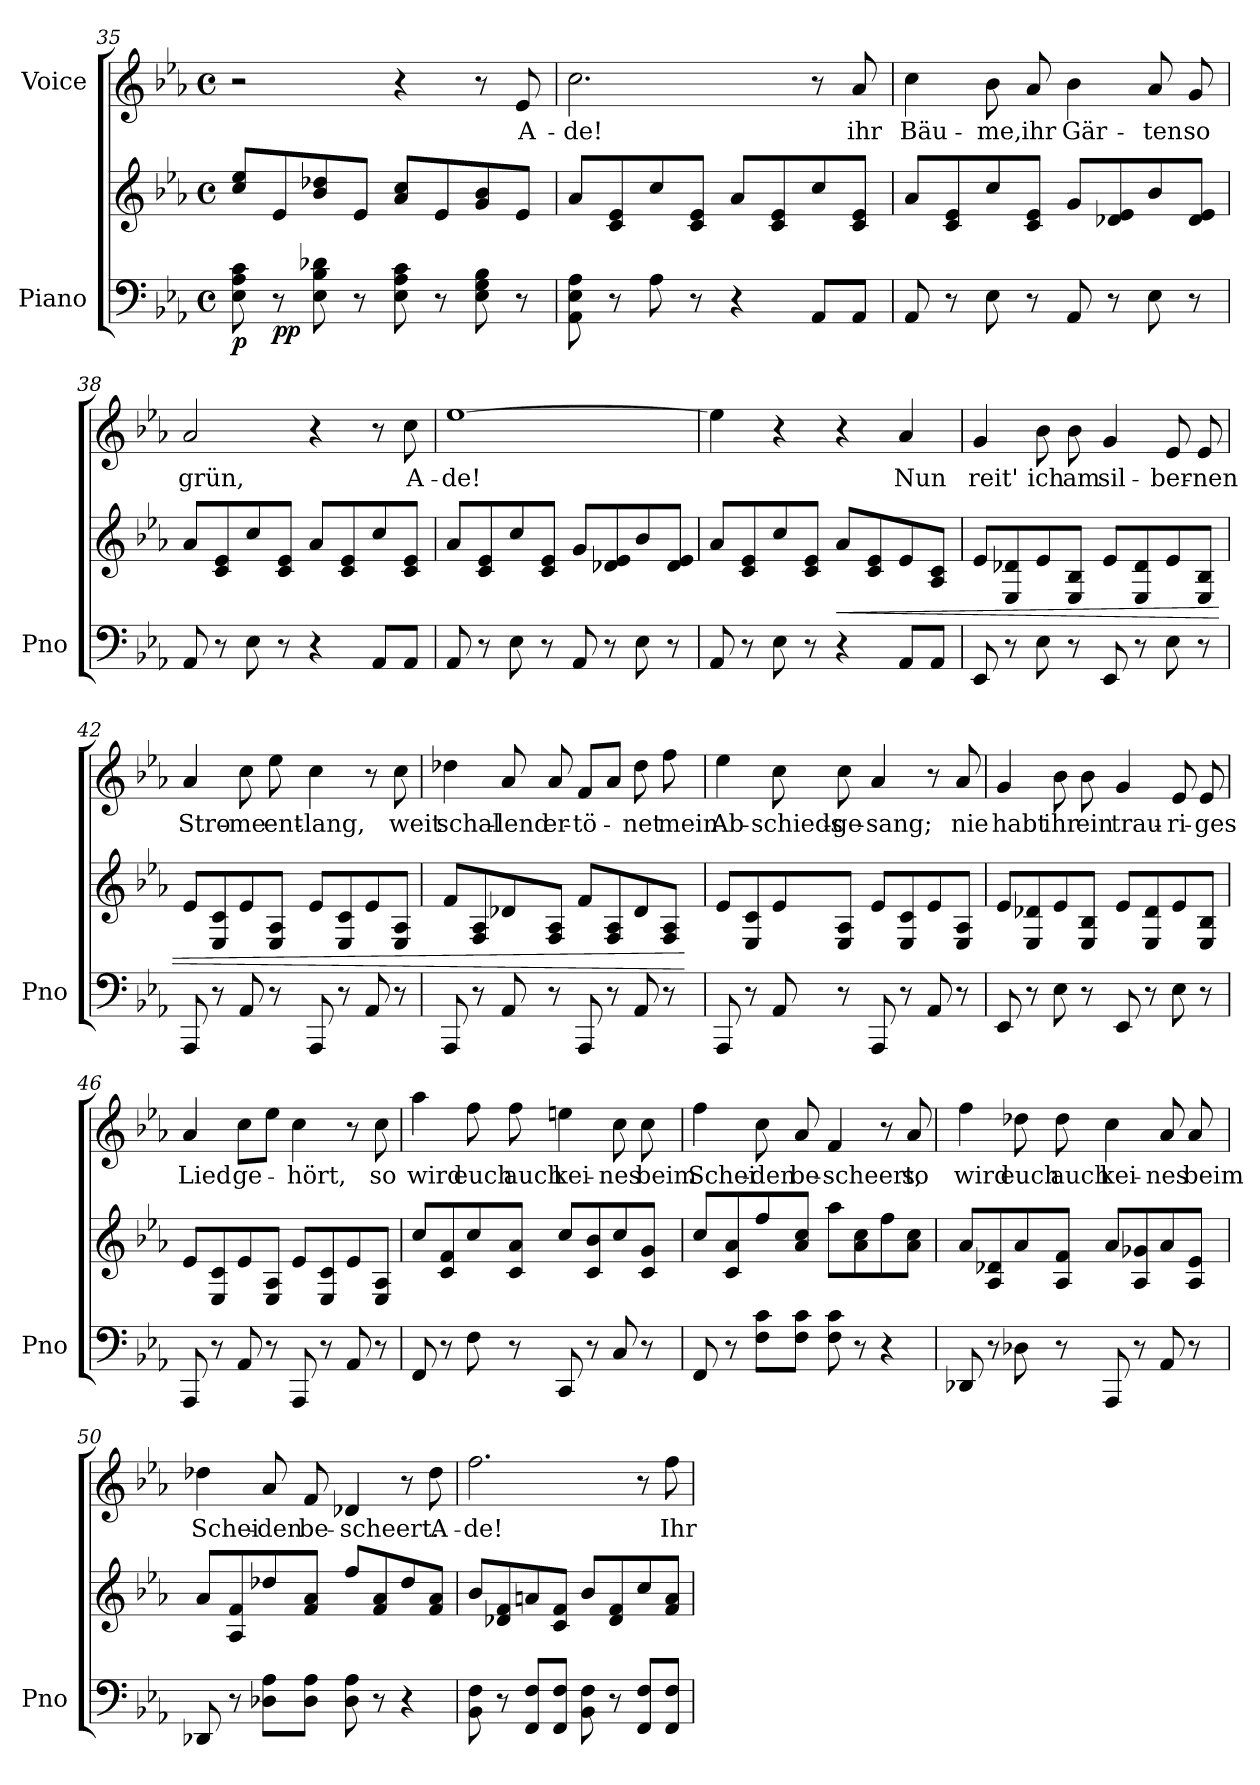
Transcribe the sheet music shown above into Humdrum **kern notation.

**kern	**kern	**dynam	**kern	**text
*part2	*part2	*part2	*part1	*part1
*staff3	*staff2	*staff2/3	*staff1	*staff1
*I"Piano	*	*	*I"Voice	*
*I'Pno	*	*	*	*
!!LO:LB:g=z
*clefF4	*clefG2	*	*clefG2	*
*k[b-e-a-]	*k[b-e-a-]	*	*k[b-e-a-]	*
*M4/4	*M4/4	*	*M4/4	*
*met(c)	*met(c)	*	*met(c)	*
=35	=35	=35	=35	=35
!	!	!LO:DY:b=2	!	!
8E-\ 8A-\ 8c\	8cc/ 8ee-/L	p	2r	.
!	!	!LO:DY:b=2	!	!
8r	8e-/	pp	.	.
8E-\ 8B-\ 8d-X\	8b-/ 8dd-X/	.	.	.
8r	8e-/J	.	.	.
8E-\ 8A-\ 8c\	8a-/ 8cc/L	.	4r	.
8r	8e-/	.	.	.
8E-\ 8G\ 8B-\	8g/ 8b-/	.	8r	.
!	!	!	!	!LO:LY:b
8r	8e-/J	.	8e-/	A-
=36	=36	=36	=36	=36
!	!	!	!	!LO:LY:b
8AA-\ 8E-\ 8A-\	8a-/L	.	2.cc\	-de!
8r	8c/ 8e-/	.	.	.
8A-\	8cc/	.	.	.
8r	8c/ 8e-/J	.	.	.
4r	8a-/L	.	.	.
.	8c/ 8e-/	.	.	.
8AA-/L	8cc/	.	8r	.
!	!	!	!	!LO:LY:b
8AA-/J	8c/ 8e-/J	.	8a-/	ihr
=37	=37	=37	=37	=37
!	!	!	!	!LO:LY:b
8AA-/	8a-/L	.	4cc\	Bäu-
8r	8c/ 8e-/	.	.	.
!	!	!	!	!LO:LY:b
8E-\	8cc/	.	8b-\	-me,
!	!	!	!	!LO:LY:b
8r	8c/ 8e-/J	.	8a-/	ihr
!	!	!	!	!LO:LY:b
8AA-/	8g/L	.	4b-\	Gär-
8r	8d-X/ 8e-/	.	.	.
!	!	!	!	!LO:LY:b
8E-\	8b-/	.	8a-/	-ten
!	!	!	!	!LO:LY:b
8r	8d-/ 8e-/J	.	8g/	so
=38	=38	=38	=38	=38
!	!	!	!	!LO:LY:b
8AA-/	8a-/L	.	2a-/	grün,
8r	8c/ 8e-/	.	.	.
8E-\	8cc/	.	.	.
8r	8c/ 8e-/J	.	.	.
4r	8a-/L	.	4r	.
.	8c/ 8e-/	.	.	.
8AA-/L	8cc/	.	8r	.
!	!	!	!	!LO:LY:b
8AA-/J	8c/ 8e-/J	.	8cc\	A-
=39	=39	=39	=39	=39
!	!	!	!	!LO:LY:b
8AA-/	8a-/L	.	[1ee-	-de!
8r	8c/ 8e-/	.	.	.
8E-\	8cc/	.	.	.
8r	8c/ 8e-/J	.	.	.
8AA-/	8g/L	.	.	.
8r	8d-X/ 8e-/	.	.	.
8E-\	8b-/	.	.	.
8r	8d-/ 8e-/J	.	.	.
!!LO:LB:g=z
=40	=40	=40	=40	=40
8AA-/	8a-/L	.	4ee-\]	.
8r	8c/ 8e-/	.	.	.
8E-\	8cc/	.	4r	.
8r	8c/ 8e-/J	.	.	.
!	!	!LO:HP:b	!	!
4r	8a-/L	<	4r	.
.	8c/ 8e-/	.	.	.
!	!	!	!	!LO:LY:b
8AA-/L	8e-/	.	4a-/	Nun
8AA-/J	8A-/ 8c/J	.	.	.
=41	=41	=41	=41	=41
!	!	!	!	!LO:LY:b
8EE-/	8e-/L	.	4g/	reit'
8r	8E-/ 8d-X/	.	.	.
!	!	!	!	!LO:LY:b
8E-\	8e-/	.	8b-\	ich
!	!	!	!	!LO:LY:b
8r	8E-/ 8B-/J	.	8b-\	am
!	!	!	!	!LO:LY:b
8EE-/	8e-/L	.	4g/	sil-
8r	8E-/ 8d-/	.	.	.
!	!	!	!	!LO:LY:b
8E-\	8e-/	.	8e-/	-ber-
!	!	!	!	!LO:LY:b
8r	8E-/ 8B-/J	.	8e-/	-nen
=42	=42	=42	=42	=42
!	!	!	!	!LO:LY:b
8AAA-/	8e-/L	.	4a-/	Stro-
8r	8E-/ 8c/	.	.	.
!	!	!	!	!LO:LY:b
8AA-/	8e-/	.	8cc\	-me
!	!	!	!	!LO:LY:b
8r	8E-/ 8A-/J	.	8ee-\	ent-
!	!	!	!	!LO:LY:b
8AAA-/	8e-/L	.	4cc\	-lang,
8r	8E-/ 8c/	.	.	.
8AA-/	8e-/	.	8r	.
!	!	!	!	!LO:LY:b
8r	8E-/ 8A-/J	.	8cc\	weit
=43	=43	=43	=43	=43
!	!	!	!	!LO:LY:b
8AAA-/	8f/L	.	4dd-X\	schal-
8r	8F/ 8A-/	.	.	.
!	!	!	!	!LO:LY:b
8AA-/	8d-X/	.	8a-/	-lend
!	!	!	!	!LO:LY:b
8r	8F/ 8A-/J	.	8a-/	er-
!	!	!	!	!LO:LY:b
8AAA-/	8f/L	.	8f/L	-tö-
8r	8F/ 8A-/	.	8a-/J	.
!	!	!	!	!LO:LY:b
8AA-/	8d-/	.	8dd-\	-net
!	!	!	!	!LO:LY:b
8r	8F/ 8A-/J	.	8ff\	mein
.	.	[	.	.
!!LO:PB:g=z
=44	=44	=44	=44	=44
!	!	!	!	!LO:LY:b
8AAA-/	8e-/L	.	4ee-\	Ab-
8r	8E-/ 8c/	.	.	.
!	!	!	!	!LO:LY:b
8AA-/	8e-/	.	8cc\	-schieds-
!	!	!	!	!LO:LY:b
8r	8E-/ 8A-/J	.	8cc\	-ge-
!	!	!	!	!LO:LY:b
8AAA-/	8e-/L	.	4a-/	-sang;
8r	8E-/ 8c/	.	.	.
8AA-/	8e-/	.	8r	.
!	!	!	!	!LO:LY:b
8r	8E-/ 8A-/J	.	8a-/	nie
=45	=45	=45	=45	=45
!	!	!	!	!LO:LY:b
8EE-/	8e-/L	.	4g/	habt
8r	8E-/ 8d-X/	.	.	.
!	!	!	!	!LO:LY:b
8E-\	8e-/	.	8b-\	ihr
!	!	!	!	!LO:LY:b
8r	8E-/ 8B-/J	.	8b-\	ein
!	!	!	!	!LO:LY:b
8EE-/	8e-/L	.	4g/	trau-
8r	8E-/ 8d-/	.	.	.
!	!	!	!	!LO:LY:b
8E-\	8e-/	.	8e-/	-ri-
!	!	!	!	!LO:LY:b
8r	8E-/ 8B-/J	.	8e-/	-ges
=46	=46	=46	=46	=46
!	!	!	!	!LO:LY:b
8AAA-/	8e-/L	.	4a-/	Lied
8r	8E-/ 8c/	.	.	.
!	!	!	!	!LO:LY:b
8AA-/	8e-/	.	8cc\L	ge-
8r	8E-/ 8A-/J	.	8ee-\J	.
!	!	!	!	!LO:LY:b
8AAA-/	8e-/L	.	4cc\	-hört,
8r	8E-/ 8c/	.	.	.
8AA-/	8e-/	.	8r	.
!	!	!	!	!LO:LY:b
8r	8E-/ 8A-/J	.	8cc\	so
=47	=47	=47	=47	=47
!	!	!	!	!LO:LY:b
8FF/	8cc/L	.	4aa-\	wird
8r	8c/ 8f/	.	.	.
!	!	!	!	!LO:LY:b
8F\	8cc/	.	8ff\	euch
!	!	!	!	!LO:LY:b
8r	8c/ 8a-/J	.	8ff\	auch
!	!	!	!	!LO:LY:b
8CC/	8cc/L	.	4een\	kei-
8r	8c/ 8b-/	.	.	.
!	!	!	!	!LO:LY:b
8C/	8cc/	.	8cc\	-nes
!	!	!	!	!LO:LY:b
8r	8c/ 8g/J	.	8cc\	beim
!!LO:LB:g=z
=48	=48	=48	=48	=48
!	!	!	!	!LO:LY:b
8FF/	8cc/L	.	4ff\	Schei-
8r	8c/ 8a-/	.	.	.
!	!	!	!	!LO:LY:b
8F\ 8c\L	8ff/	.	8cc\	-den
!	!	!	!	!LO:LY:b
8F\ 8c\J	8a-/ 8cc/J	.	8a-/	be-
!	!	!	!	!LO:LY:b
8F\ 8c\	8aa-\L	.	4f/	-scheert,
8r	8a-\ 8cc\	.	.	.
4r	8ff\	.	8r	.
!	!	!	!	!LO:LY:b
.	8a-\ 8cc\J	.	8a-/	so
=49	=49	=49	=49	=49
!	!	!	!	!LO:LY:b
8DD-X/	8a-/L	.	4ff\	wird
8r	8A-/ 8d-X/	.	.	.
!	!	!	!	!LO:LY:b
8D-X\	8a-/	.	8dd-X\	euch
!	!	!	!	!LO:LY:b
8r	8A-/ 8f/J	.	8dd-\	auch
!	!	!	!	!LO:LY:b
8AAA-/	8a-/L	.	4cc\	kei-
8r	8A-/ 8g-X/	.	.	.
!	!	!	!	!LO:LY:b
8AA-/	8a-/	.	8a-/	-nes
!	!	!	!	!LO:LY:b
8r	8A-/ 8e-/J	.	8a-/	beim
=50	=50	=50	=50	=50
!	!	!	!	!LO:LY:b
8DD-X/	8a-/L	.	4dd-X\	Schei-
8r	8A-/ 8f/	.	.	.
!	!	!	!	!LO:LY:b
8D-X\ 8A-\L	8dd-X/	.	8a-/	-den
!	!	!	!	!LO:LY:b
8D-\ 8A-\J	8f/ 8a-/J	.	8f/	be-
!	!	!	!	!LO:LY:b
8D-\ 8A-\	8ff/L	.	4d-X/	-scheert.
8r	8f/ 8a-/	.	.	.
4r	8dd-/	.	8r	.
!	!	!	!	!LO:LY:b
.	8f/ 8a-/J	.	8dd-\	A-
=51	=51	=51	=51	=51
!	!	!	!	!LO:LY:b
8BB-\ 8F\	8b-/L	.	2.ff\	-de!
8r	8d-X/ 8f/	.	.	.
8FF/ 8F/L	8an/	.	.	.
8FF/ 8F/J	8c/ 8f/J	.	.	.
8BB-\ 8F\	8b-/L	.	.	.
8r	8d-/ 8f/	.	.	.
8FF/ 8F/L	8cc/	.	8r	.
!	!	!	!	!LO:LY:b
8FF/ 8F/J	8f/ 8a/J	.	8ff\	Ihr
=	=	=	=	=
*-	*-	*-	*-	*-
